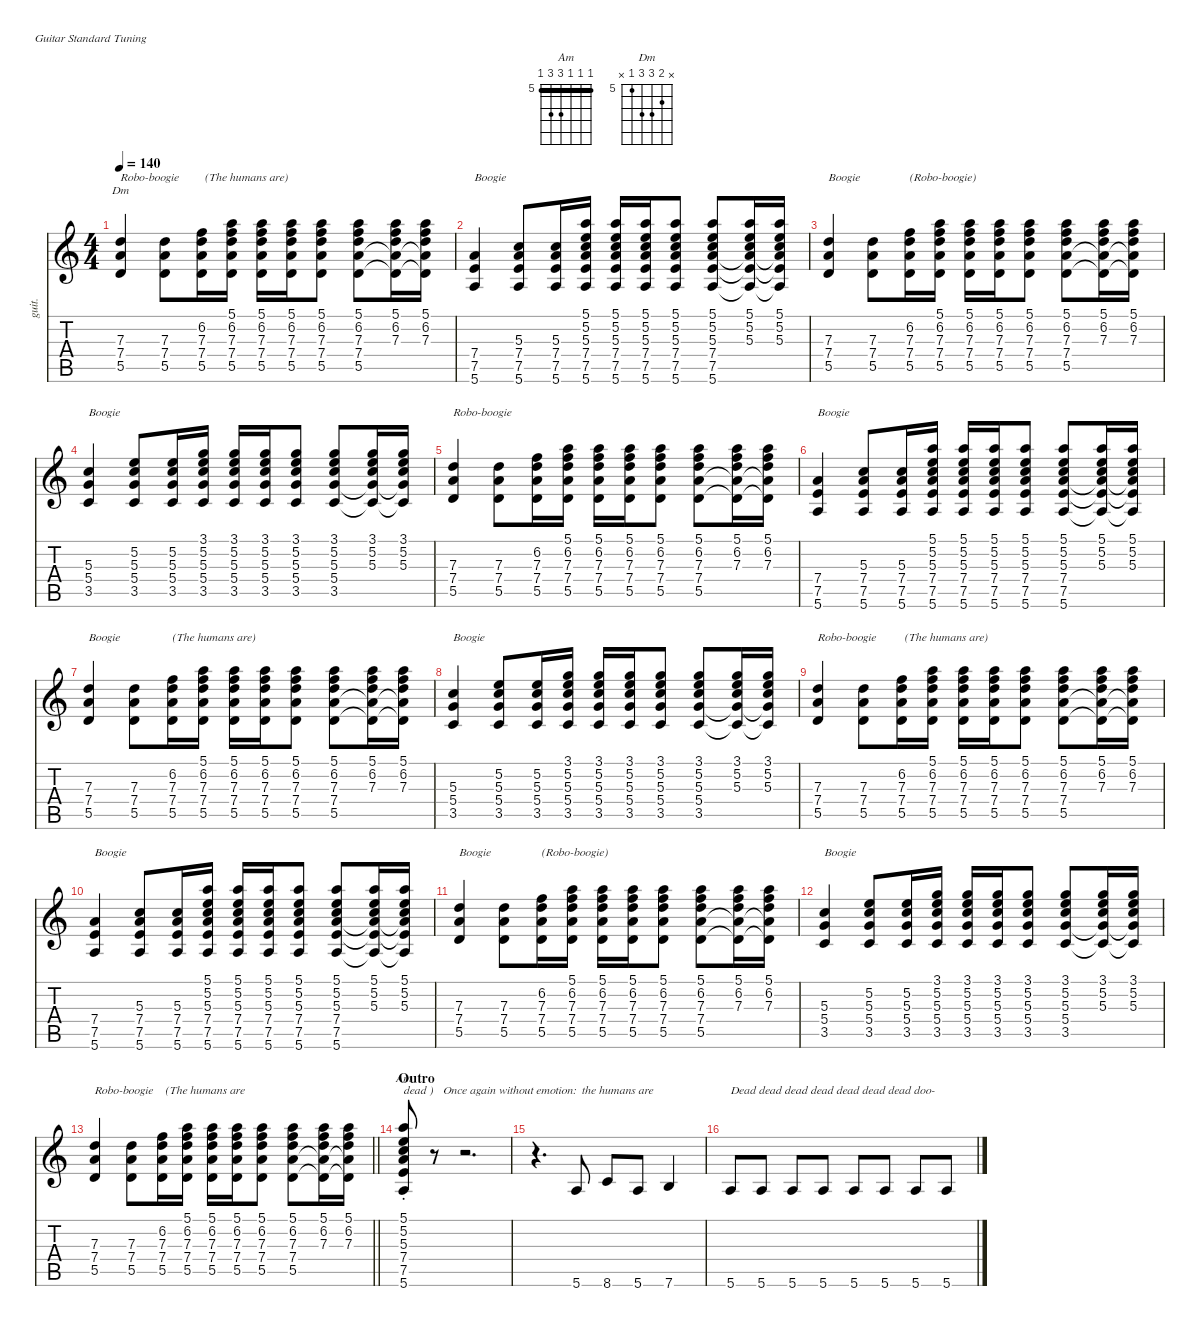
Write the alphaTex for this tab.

\defaultSystemsLayout 4
\hideDynamics
\bracketExtendMode nobrackets
\otherSystemsTrackNameOrientation horizontal
\track ("Guitar1,2" "guit.") {defaultSystemsLayout 4 instrument acousticguitarnylon}
\staff {score tabs}
\tuning (E4 B3 G3 D3 A2 E2)
\chord ("Am" 5 5 5 7 7 5) {firstfret 5 showfingering false barre (5 5 5)}
\chord ("Dm" x 6 7 7 5 x) {firstfret 5 showfingering false}
\ts (4 4)
\tempo 140
\clef g2
\ks aminor
(7.3 7.4 5.5).4{ch "Dm" txt "\nRobo-boogie " dy f beam Up} (7.3 7.4 5.5).8{beam Down} (6.2 7.3 7.4 5.5).16{txt " (The humans are)" beam Down} (5.1 6.2 7.3 7.4 5.5).16{beam Down} (5.1 6.2 7.3 7.4 5.5).16{beam Down} (5.1 6.2 7.3 7.4 5.5).16{beam Down} (5.1 6.2 7.3 7.4 5.5).8{beam Down} (5.1 6.2 7.3 7.4 5.5).8{beam Down} (5.1 6.2 7.3 7.4{t} 5.5{t}).16{dy mf beam Down} (5.1 6.2 7.3 7.4{t} 5.5{t}).16{beam Down} |
(7.4 7.5 5.6).4{txt "\nBoogie" dy f beam Up} (5.3 7.4 7.5 5.6).8{dy mf beam Up} (5.3 7.4 7.5 5.6).16{dy f beam Up} (5.1 5.2 5.3 7.4 7.5 5.6).16{beam Up} (5.1 5.2 5.3 7.4 7.5 5.6).16{beam Up} (5.1 5.2 5.3 7.4 7.5 5.6).16{beam Up} (5.1 5.2 5.3 7.4 7.5 5.6).8{beam Up} (5.1 5.2 5.3 7.4 7.5 5.6).8{beam Up} (5.1 5.2 5.3 7.4{t} 7.5{t} 5.6{t}).16{dy mf beam Up} (5.1 5.2 5.3 7.4{t} 7.5{t} 5.6{t}).16{beam Up} |
(7.3 7.4 5.5).4{txt "\nBoogie " dy f beam Up} (7.3 7.4 5.5).8{beam Down} (6.2 7.3 7.4 5.5).16{txt "(Robo-boogie)" beam Down} (5.1 6.2 7.3 7.4 5.5).16{beam Down} (5.1 6.2 7.3 7.4 5.5).16{beam Down} (5.1 6.2 7.3 7.4 5.5).16{beam Down} (5.1 6.2 7.3 7.4 5.5).8{beam Down} (5.1 6.2 7.3 7.4 5.5).8{beam Down} (5.1 6.2 7.3 7.4{t} 5.5{t}).16{dy mf beam Down} (5.1 6.2 7.3 7.4{t} 5.5{t}).16{beam Down} |
(5.3 5.4 3.5).4{txt "\nBoogie" dy f beam Up} (5.2 5.3 5.4 3.5).8{beam Up} (5.2 5.3 5.4 3.5).16{beam Up} (3.1 5.2 5.3 5.4 3.5).16{beam Up} (3.1 5.2 5.3 5.4 3.5).16{beam Up} (3.1 5.2 5.3 5.4 3.5).16{beam Up} (3.1 5.2 5.3 5.4 3.5).8{beam Up} (3.1 5.2 5.3 5.4 3.5).8{beam Up} (3.1 5.2 5.3 5.4{t} 3.5{t}).16{dy mf beam Up} (3.1 5.2 5.3 5.4{t} 3.5{t}).16{beam Up} |
(7.3 7.4 5.5).4{txt "\nRobo-boogie" dy f beam Up} (7.3 7.4 5.5).8{beam Down} (6.2 7.3 7.4 5.5).16{beam Down} (5.1 6.2 7.3 7.4 5.5).16{beam Down} (5.1 6.2 7.3 7.4 5.5).16{beam Down} (5.1 6.2 7.3 7.4 5.5).16{beam Down} (5.1 6.2 7.3 7.4 5.5).8{beam Down} (5.1 6.2 7.3 7.4 5.5).8{beam Down} (5.1 6.2 7.3 7.4{t} 5.5{t}).16{dy mf beam Down} (5.1 6.2 7.3 7.4{t} 5.5{t}).16{beam Down} |
(7.4 7.5 5.6).4{txt "\nBoogie" dy f beam Up} (5.3 7.4 7.5 5.6).8{dy mf beam Up} (5.3 7.4 7.5 5.6).16{dy f beam Up} (5.1 5.2 5.3 7.4 7.5 5.6).16{beam Up} (5.1 5.2 5.3 7.4 7.5 5.6).16{beam Up} (5.1 5.2 5.3 7.4 7.5 5.6).16{beam Up} (5.1 5.2 5.3 7.4 7.5 5.6).8{beam Up} (5.1 5.2 5.3 7.4 7.5 5.6).8{beam Up} (5.1 5.2 5.3 7.4{t} 7.5{t} 5.6{t}).16{dy mf beam Up} (5.1 5.2 5.3 7.4{t} 7.5{t} 5.6{t}).16{beam Up} |
(7.3 7.4 5.5).4{txt "\nBoogie " dy f beam Up} (7.3 7.4 5.5).8{beam Down} (6.2 7.3 7.4 5.5).16{txt "(The humans are)" beam Down} (5.1 6.2 7.3 7.4 5.5).16{beam Down} (5.1 6.2 7.3 7.4 5.5).16{beam Down} (5.1 6.2 7.3 7.4 5.5).16{beam Down} (5.1 6.2 7.3 7.4 5.5).8{beam Down} (5.1 6.2 7.3 7.4 5.5).8{beam Down} (5.1 6.2 7.3 7.4{t} 5.5{t}).16{dy mf beam Down} (5.1 6.2 7.3 7.4{t} 5.5{t}).16{beam Down} |
(5.3 5.4 3.5).4{txt "\nBoogie" dy f beam Up} (5.2 5.3 5.4 3.5).8{beam Up} (5.2 5.3 5.4 3.5).16{beam Up} (3.1 5.2 5.3 5.4 3.5).16{beam Up} (3.1 5.2 5.3 5.4 3.5).16{beam Up} (3.1 5.2 5.3 5.4 3.5).16{beam Up} (3.1 5.2 5.3 5.4 3.5).8{beam Up} (3.1 5.2 5.3 5.4 3.5).8{beam Up} (3.1 5.2 5.3 5.4{t} 3.5{t}).16{dy mf beam Up} (3.1 5.2 5.3 5.4{t} 3.5{t}).16{beam Up} |
(7.3 7.4 5.5).4{txt "\nRobo-boogie " dy f beam Up} (7.3 7.4 5.5).8{beam Down} (6.2 7.3 7.4 5.5).16{txt " (The humans are)" beam Down} (5.1 6.2 7.3 7.4 5.5).16{beam Down} (5.1 6.2 7.3 7.4 5.5).16{beam Down} (5.1 6.2 7.3 7.4 5.5).16{beam Down} (5.1 6.2 7.3 7.4 5.5).8{beam Down} (5.1 6.2 7.3 7.4 5.5).8{beam Down} (5.1 6.2 7.3 7.4{t} 5.5{t}).16{dy mf beam Down} (5.1 6.2 7.3 7.4{t} 5.5{t}).16{beam Down} |
(7.4 7.5 5.6).4{txt "\nBoogie" dy f beam Up} (5.3 7.4 7.5 5.6).8{dy mf beam Up} (5.3 7.4 7.5 5.6).16{dy f beam Up} (5.1 5.2 5.3 7.4 7.5 5.6).16{beam Up} (5.1 5.2 5.3 7.4 7.5 5.6).16{beam Up} (5.1 5.2 5.3 7.4 7.5 5.6).16{beam Up} (5.1 5.2 5.3 7.4 7.5 5.6).8{beam Up} (5.1 5.2 5.3 7.4 7.5 5.6).8{beam Up} (5.1 5.2 5.3 7.4{t} 7.5{t} 5.6{t}).16{dy mf beam Up} (5.1 5.2 5.3 7.4{t} 7.5{t} 5.6{t}).16{beam Up} |
(7.3 7.4 5.5).4{txt "\nBoogie " dy f beam Up} (7.3 7.4 5.5).8{beam Down} (6.2 7.3 7.4 5.5).16{txt "(Robo-boogie)" beam Down} (5.1 6.2 7.3 7.4 5.5).16{beam Down} (5.1 6.2 7.3 7.4 5.5).16{beam Down} (5.1 6.2 7.3 7.4 5.5).16{beam Down} (5.1 6.2 7.3 7.4 5.5).8{beam Down} (5.1 6.2 7.3 7.4 5.5).8{beam Down} (5.1 6.2 7.3 7.4{t} 5.5{t}).16{dy mf beam Down} (5.1 6.2 7.3 7.4{t} 5.5{t}).16{beam Down} |
(5.3 5.4 3.5).4{txt "\nBoogie" dy f beam Up} (5.2 5.3 5.4 3.5).8{beam Up} (5.2 5.3 5.4 3.5).16{beam Up} (3.1 5.2 5.3 5.4 3.5).16{beam Up} (3.1 5.2 5.3 5.4 3.5).16{beam Up} (3.1 5.2 5.3 5.4 3.5).16{beam Up} (3.1 5.2 5.3 5.4 3.5).8{beam Up} (3.1 5.2 5.3 5.4 3.5).8{beam Up} (3.1 5.2 5.3 5.4{t} 3.5{t}).16{dy mf beam Up} (3.1 5.2 5.3 5.4{t} 3.5{t}).16{beam Up} |
\barLineRight lightlight
(7.3 7.4 5.5).4{txt "\nRobo-boogie " dy f beam Up} (7.3 7.4 5.5).8{beam Down} (6.2 7.3 7.4 5.5).16{txt " (The humans are " beam Down} (5.1 6.2 7.3 7.4 5.5).16{beam Down} (5.1 6.2 7.3 7.4 5.5).16{beam Down} (5.1 6.2 7.3 7.4 5.5).16{beam Down} (5.1 6.2 7.3 7.4 5.5).8{beam Down} (5.1 6.2 7.3 7.4 5.5).8{beam Down} (5.1 6.2 7.3 7.4{t} 5.5{t}).16{dy mf beam Down} (5.1 6.2 7.3 7.4{t} 5.5{t}).16{beam Down} |
\section ("" "Outro")
(5.1{st} 5.2{st} 5.3{st} 7.4{st} 7.5{st} 5.6{st}).8{ch "Am" txt "dead ) " dy f beam Up} r.8{txt "\n   Once again without emotion:  the humans are" beam Up} r.2{d beam Up} |
r.4{d beam Down} 5.6.8{beam Up} 8.6.8{beam Up} 5.6.8{beam Up} 7.6.4{beam Up} |
5.6.8{txt "Dead dead dead dead dead dead dead doo-" dy mf beam Up} 5.6.8{beam Up} 5.6.8{beam Up} 5.6.8{beam Up} 5.6.8{beam Up} 5.6.8{beam Up} 5.6.8{beam Up} 5.6.8{beam Up}
